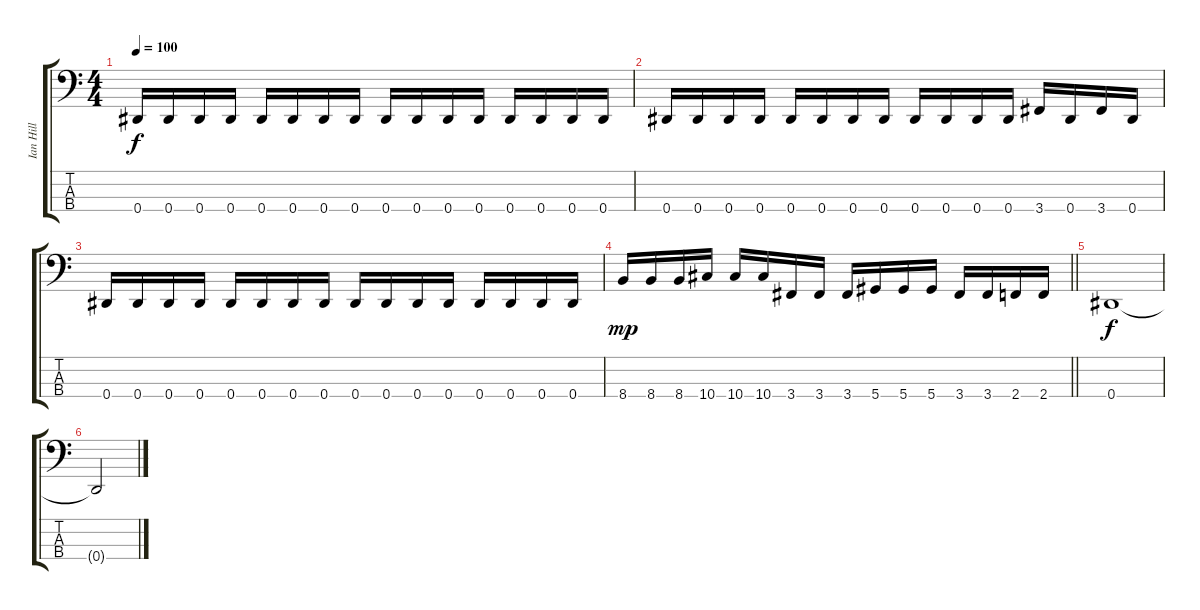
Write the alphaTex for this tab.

\track ("Ian Hill" "Ian Hill") {instrument electricbassfinger}
\staff {score tabs}
\tuning (Gb2 Db2 Ab1 Eb1) {hide}
\ts (4 4)
\tempo 100
\clef f4
\ks c
0.4.16{dy f} 0.4.16 0.4.16 0.4.16 0.4.16 0.4.16 0.4.16 0.4.16 0.4.16 0.4.16 0.4.16 0.4.16 0.4.16 0.4.16 0.4.16 0.4.16 |
0.4.16 0.4.16 0.4.16 0.4.16 0.4.16 0.4.16 0.4.16 0.4.16 0.4.16 0.4.16 0.4.16 0.4.16 3.4.16 0.4.16 3.4.16 0.4.16 |
0.4.16 0.4.16 0.4.16 0.4.16 0.4.16 0.4.16 0.4.16 0.4.16 0.4.16 0.4.16 0.4.16 0.4.16 0.4.16 0.4.16 0.4.16 0.4.16 |
\barLineRight lightlight
8.4.16{dy mp} 8.4.16 8.4.16 10.4.16 10.4.16 10.4.16 3.4.16 3.4.16 3.4.16 5.4.16 5.4.16 5.4.16 3.4.16 3.4.16 2.4.16 2.4.16 |
0.4.1{dy f} |
0.4{t}.2
